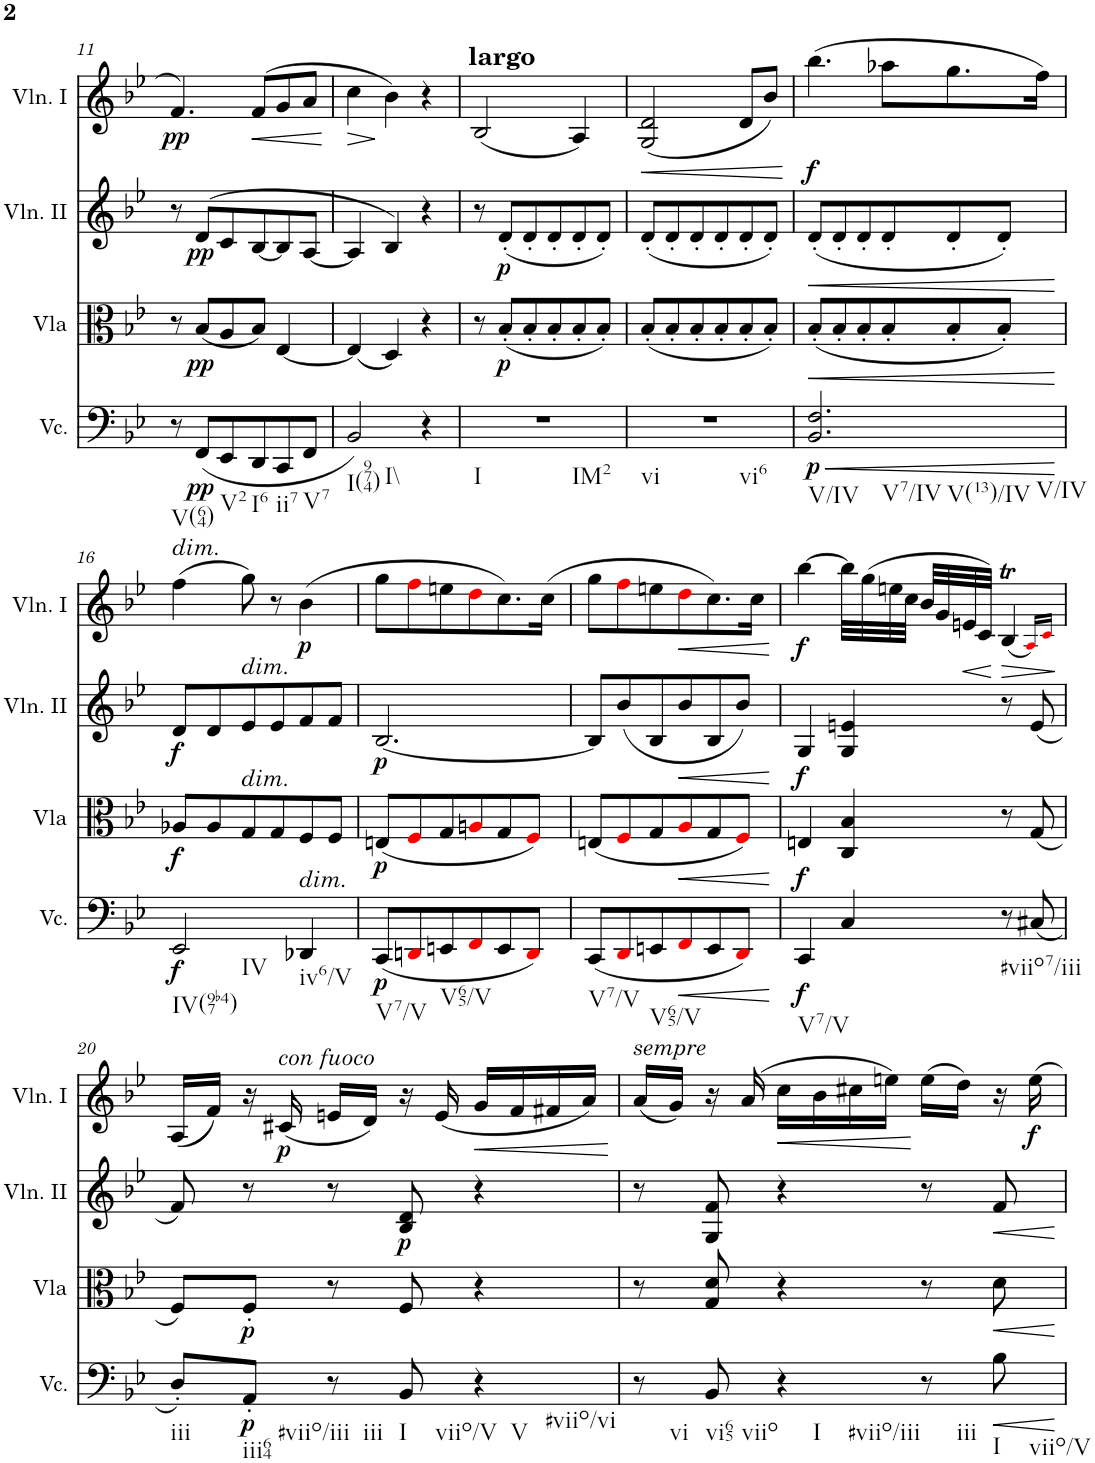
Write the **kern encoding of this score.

**kern	**dynam	**kern	**dynam	**kern	**dynam	**kern	**dynam
*part4	*part4	*part3	*part3	*part2	*part2	*part1	*part1
*staff4	*staff4	*staff3	*staff3	*staff2	*staff2	*staff1	*staff1
*I"Violoncello	*	*I"Viola	*	*I"Violino II	*	*I"Violino I	*
*I'Vc.	*	*I'Vla	*	*I'Vln. II	*	*I'Vln. I	*
!!LO:PB:g=z
*clefF4	*	*clefC3	*	*clefG2	*	*clefG2	*
*k[b-e-]	*	*k[b-e-]	*	*k[b-e-]	*	*k[b-e-]	*
*M3/4	*	*M3/4	*	*M3/4	*	*M3/4	*
=11	=11	=11	=11	=11	=11	=11	=11
!LO:TX:b:t=V(64)	!	!	!	!	!	!	!
!	!	!	!	!	!	!	!LO:DY:b
8r	.	8r	.	8r	.	4.f/	pp
!	!LO:DY:b	!	!LO:DY:b	!	!LO:DY:b	!	!
(<8FF/L	pp	(<8B-/L	pp	(>8d/L	pp	.	.
!LO:TX:b:t=V2	!	!	!	!	!	!	!
8EE-/	.	8A/	.	8c/	.	.	.
!LO:TX:b:t=I6	!	!	!	!	!	!	!
!	!	!	!	!	!	!	!LO:HP:b
8DD/	.	8B-/J)	.	[8B-/	.	(>8f/L	<
!LO:TX:b:t=ii7	!	!	!	!	!	!	!
8CC/	.	[4E-/	.	8B-/]	.	8g/	.
!LO:TX:b:t=V7	!	!	!	!	!	!	!
8FF/J	.	.	.	[8A/J	.	8a/J	.
.	.	.	.	.	.	.	[
=12	=12	=12	=12	=12	=12	=12	=12
!LO:TX:b:t=I(974)	!	!	!	!	!	!	!
!LO:TX:b:t=I\\	!	!	!	!	!	!	!
!	!	!	!	!	!	!	!LO:HP:b
2BB-/)	.	(<4E-/]	.	4A/]	.	4cc\	>
.	.	4D/)	.	4B-/)	.	4b-\)	]
4r	.	4r	.	4r	.	4r	.
=13	=13	=13	=13	=13	=13	=13	=13
!	!	!	!	!	!	!LO:TX:a:B:t=largo	!
!LO:TX:b:t=I	!	!	!	!	!	!	!
!LO:TX:b:t=IM2	!	!	!	!	!	!	!
2.r	.	8r	.	8r	.	(<2B-/	.
!	!	!	!LO:DY:b	!	!LO:DY:b	!	!
.	.	(<8B-'/L	p	(<8d'/L	p	.	.
.	.	8B-'/	.	8d'/	.	.	.
.	.	8B-'/	.	8d'/	.	.	.
.	.	8B-'/	.	8d'/	.	4A/)	.
.	.	8B-'/J)	.	8d'/J)	.	.	.
=14	=14	=14	=14	=14	=14	=14	=14
!LO:TX:b:t=vi	!	!	!	!	!	!	!
!LO:TX:b:t=vi6	!	!	!	!	!	!	!
!	!	!	!	!	!	!	!LO:HP:b
2.r	.	(<8B-'/L	.	(<8d'/L	.	(<2G/ 2d/	<
.	.	8B-'/	.	8d'/	.	.	.
.	.	8B-'/	.	8d'/	.	.	.
.	.	8B-'/	.	8d'/	.	.	.
.	.	8B-'/	.	8d'/	.	8d/L	.
.	.	8B-'/J)	.	8d'/J)	.	8b-/J)	.
.	.	.	.	.	.	.	[
=15	=15	=15	=15	=15	=15	=15	=15
!LO:TX:b:t=V/IV	!	!	!	!	!	!	!
!LO:TX:b:t=V7/IV	!	!	!	!	!	!	!
!LO:TX:b:t=V(13)/IV	!	!	!	!	!	!	!
!LO:TX:b:t=V/IV	!	!	!	!	!	!	!
!	!LO:HP:b	!	!LO:HP:b	!	!LO:HP:b	!	!
!	!LO:DY:n=1:b	!	!	!	!	!	!LO:DY:b
2.BB-/ 2.F/	< p	(<8B-'/L	<	(<8d'/L	<	(>4.bb-\	f
.	.	8B-'/	.	8d'/	.	.	.
.	.	8B-'/	.	8d'/	.	.	.
.	.	8B-'/	.	8d'/	.	8aa-X\L	.
.	.	8B-'/	.	8d'/	.	8.gg\	.
.	.	8B-'/J)	.	8d'/J)	.	.	.
.	.	.	.	.	.	16ff\Jk)	.
.	[	.	[	.	[	.	.
!!LO:LB:g=z
=16	=16	=16	=16	=16	=16	=16	=16
!	!	!	!	!	!	!LO:TX:a:i:t=dim.	!
!LO:TX:b:t=IV(97b4)	!	!	!	!	!	!	!
!LO:TX:b:t=IV	!	!	!	!	!	!	!
!	!LO:DY:b	!	!LO:DY:b	!	!LO:DY:b	!	!
2EE-/	f	8A-X/L	f	8d/L	f	(>4ff\	.
.	.	8A-/	.	8d/	.	.	.
!	!	!	!	!LO:TX:a:i:t=dim.	!	!	!
!	!	!LO:TX:a:i:t=dim.	!	!	!	!	!
.	.	8G/	.	8e-/	.	8gg\)	.
.	.	8G/	.	8e-/	.	8r	.
!LO:TX:a:i:t=dim.	!	!	!	!	!	!	!
!LO:TX:b:t=iv6/V	!	!	!	!	!	!	!
!	!	!	!	!	!	!	!LO:DY:b
4DD-X/	.	8F/	.	8f/	.	(>4b-\	p
.	.	8F/J	.	8f/J	.	.	.
=17	=17	=17	=17	=17	=17	=17	=17
!LO:TX:b:t=V7/V	!	!	!	!	!	!	!
!	!LO:DY:b	!	!LO:DY:b	!	!LO:DY:b	!	!
(<8CC/L	p	(<8En/L	p	[2.B-/	p	8gg\L	.
8DDni/	.	8Fi/	.	.	.	8ffi\	.
!LO:TX:b:t=V65/V	!	!	!	!	!	!	!
8EEn/	.	8G/	.	.	.	8een\	.
8FFi/	.	8Ani/	.	.	.	8ddi\	.
8EE/	.	8G/	.	.	.	8.cc\)	.
8DDi/J)	.	8Fi/J)	.	.	.	.	.
.	.	.	.	.	.	(>16cc\Jk	.
=18	=18	=18	=18	=18	=18	=18	=18
!LO:TX:b:t=V7/V	!	!	!	!	!	!	!
(<8CC/L	.	(<8En/L	.	8B-/L]	.	8gg\L	.
8DDi/	.	8Fi/	.	(<8b-/	.	8ffi\	.
!LO:TX:b:t=V65/V	!	!	!	!	!	!	!
8EEn/	.	8G/	.	8B-/	.	8een\	.
!	!LO:HP:b	!	!LO:HP:b	!	!LO:HP:b	!	!LO:HP:b
8FFi/	<	8Ai/	<	8b-/	<	8ddi\	<
8EE/	.	8G/	.	8B-/	.	8.cc\)	.
8DDi/J)	.	8Fi/J)	.	8b-/J)	.	.	.
.	.	.	.	.	.	16cc\Jk	.
.	[	.	[	.	[	.	[
=19	=19	=19	=19	=19	=19	=19	=19
!LO:TX:b:t=V7/V	!	!	!	!	!	!	!
!	!LO:DY:b	!	!LO:DY:b	!	!LO:DY:b	!	!LO:DY:b
4CC/	f	4En/	f	4G/	f	[4bb-\	f
4C/	.	4C/ 4B-/	.	4G/ 4en/	.	32bb-\LLL]	.
.	.	.	.	.	.	(>32gg\	.
.	.	.	.	.	.	32een\	.
.	.	.	.	.	.	32cc\JJJ	.
.	.	.	.	.	.	32b-/LLL	.
.	.	.	.	.	.	32g/	.
!	!	!	!	!	!	!	!LO:HP:b
.	.	.	.	.	.	32en/	<
.	.	.	.	.	.	32c/JJJ)	.
!LO:TX:b:t=#viio7/iii	!	!	!	!	!	!	!
!	!	!	!	!	!	!	!LO:HP:n=1:b
8r	.	8r	.	8r	.	(<4B-T/	[ >
(<8C#X/	.	(<8G/	.	(<8e/	.	.	.
.	.	.	.	.	.	16qAi/LL)	.
.	.	.	.	.	.	16qci/JJ	.
.	.	.	.	.	.	.	]
!!LO:LB:g=z
=20	=20	=20	=20	=20	=20	=20	=20
!LO:TX:b:t=iii	!	!	!	!	!	!	!
8D'/L)	.	8F/L)	.	8f/)	.	(<16A/LL	.
.	.	.	.	.	.	16f/JJ)	.
!LO:TX:b:t=iii64	!	!	!	!	!	!	!
!LO:TX:b:t=#viio/iii	!	!	!	!	!	!	!
!	!LO:DY:b	!	!LO:DY:b	!	!	!	!
8AA'/J	p	8F'/J	p	8r	.	16r	.
!	!	!	!	!	!	!LO:TX:a:i:t=con fuoco	!
!	!	!	!	!	!	!	!LO:DY:b
.	.	.	.	.	.	(<16c#X/	p
!LO:TX:b:t=iii	!	!	!	!	!	!	!
8r	.	8r	.	8r	.	16en/LL	.
.	.	.	.	.	.	16d/JJ)	.
!LO:TX:b:t=I	!	!	!	!	!	!	!
!LO:TX:b:t=viio/V	!	!	!	!	!	!	!
!	!	!	!	!	!LO:DY:b	!	!
8BB-/	.	8F/	.	8B-/ 8d/	p	16r	.
.	.	.	.	.	.	(<16e/	.
!LO:TX:b:t=V	!	!	!	!	!	!	!
!LO:TX:b:t=#viio/vi	!	!	!	!	!	!	!
!	!	!	!	!	!	!	!LO:HP:b
4r	.	4r	.	4r	.	16g/LL	<
.	.	.	.	.	.	16f/	.
.	.	.	.	.	.	16f#X/	.
.	.	.	.	.	.	16a/JJ)	.
.	.	.	.	.	.	.	[
=21	=21	=21	=21	=21	=21	=21	=21
!	!	!	!	!	!	!LO:TX:a:i:t=sempre	!
!LO:TX:b:t=vi	!	!	!	!	!	!	!
8r	.	8r	.	8r	.	(<16a/LL	.
.	.	.	.	.	.	16g/JJ)	.
!LO:TX:b:t=vi65	!	!	!	!	!	!	!
!LO:TX:b:t=viio	!	!	!	!	!	!	!
8BB-/	.	8G/ 8d/	.	8G/ 8f/	.	16r	.
.	.	.	.	.	.	(>16a/	.
!LO:TX:b:t=I	!	!	!	!	!	!	!
!LO:TX:b:t=#viio/iii	!	!	!	!	!	!	!
!	!	!	!	!	!	!	!LO:HP:b
4r	.	4r	.	4r	.	16cc\LL	<
.	.	.	.	.	.	16b-\	.
.	.	.	.	.	.	16cc#X\	.
.	.	.	.	.	.	16een\JJ)	.
!LO:TX:b:t=iii	!	!	!	!	!	!	!
8r	.	8r	.	8r	.	(>16ee\LL	[
.	.	.	.	.	.	16dd\JJ)	.
!LO:TX:b:t=I	!	!	!	!	!	!	!
!LO:TX:b:t=viio/V	!	!	!	!	!	!	!
!	!LO:HP:b	!	!LO:HP:b	!	!LO:HP:b	!	!
8B-\	<	8d\	<	8f/	<	16r	.
!	!	!	!	!	!	!	!LO:DY:b
.	.	.	.	.	.	16ee\	f
.	[	.	[	.	[	.	.
=	=	=	=	=	=	=	=
*-	*-	*-	*-	*-	*-	*-	*-
